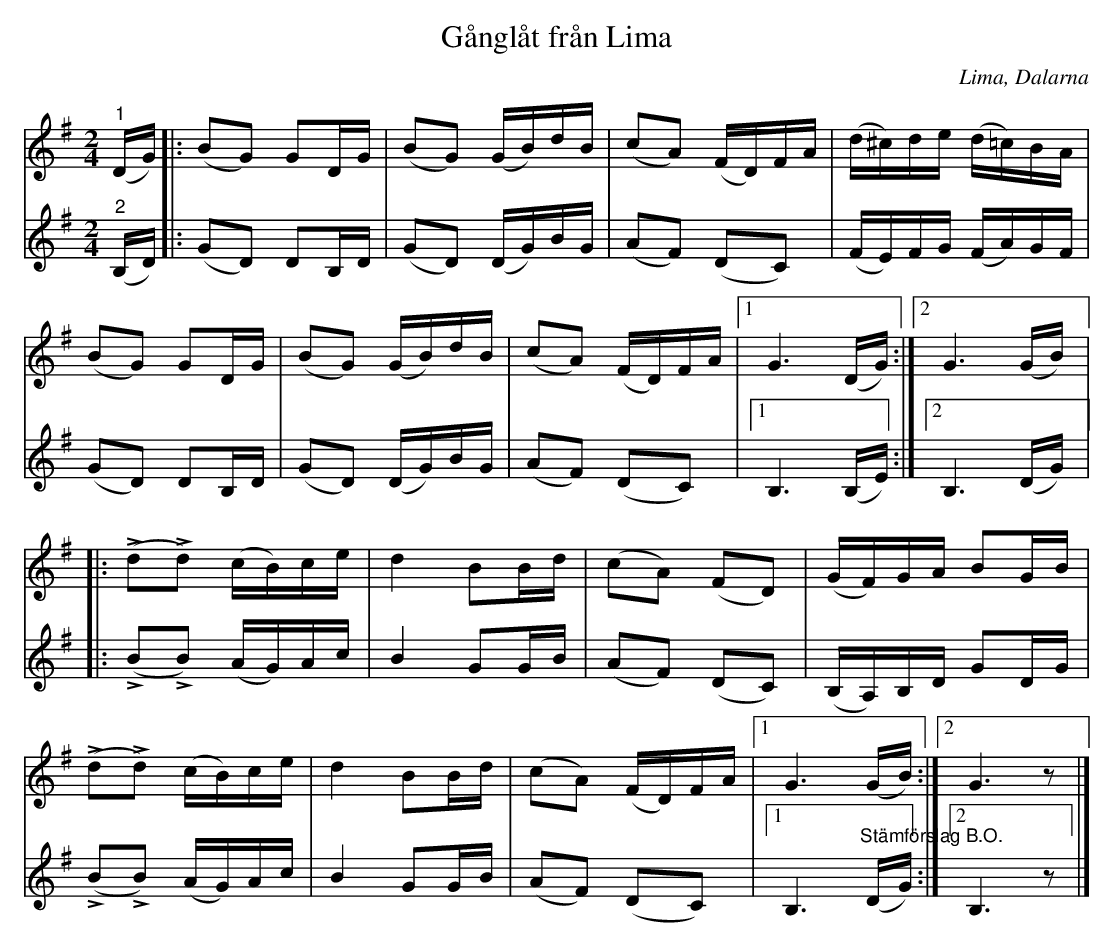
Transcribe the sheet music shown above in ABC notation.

X:1
T:Gånglåt från Lima
O:Lima, Dalarna
L:1/16
M:2/4
K:G
V:1
"^1" (DG) |: (B2G2) G2DG | (B2G2) (GB)dB | (c2A2) (FD)FA | (d^c)de (d=c)BA |
(B2G2) G2DG | (B2G2) (GB)dB | (c2A2) (FD)FA |1 G6 (DG) :|2 G6 (GB) |:
(!>!d2!>!d2) (cB)ce | d4 B2Bd | (c2A2) (F2D2) | (GF)GA B2GB |
(!>!d2!>!d2) (cB)ce | d4 B2Bd | (c2A2) (FD)FA |1 G6 (GB) :|2 G6 z2 |]
V:2
"^2" (B,D) |: (G2D2) D2B,D | (G2D2) (DG)BG | (A2F2) (D2C2) | (FE)FG (FA)GF |
(G2D2) D2B,D | (G2D2) (DG)BG | (A2F2) (D2C2) |1 B,6 (B,E) :|2 B,6 (DG) |:
(!>!B2!>!B2) (AG)Ac | B4 G2GB | (A2F2) (D2C2) | (B,A,)B,D G2DG |
(!>!B2!>!B2) (AG)Ac | B4 G2GB | (A2F2) (D2C2) |1 B,6"^Stämförslag B.O." (DG) :|2 B,6 z2 |]
